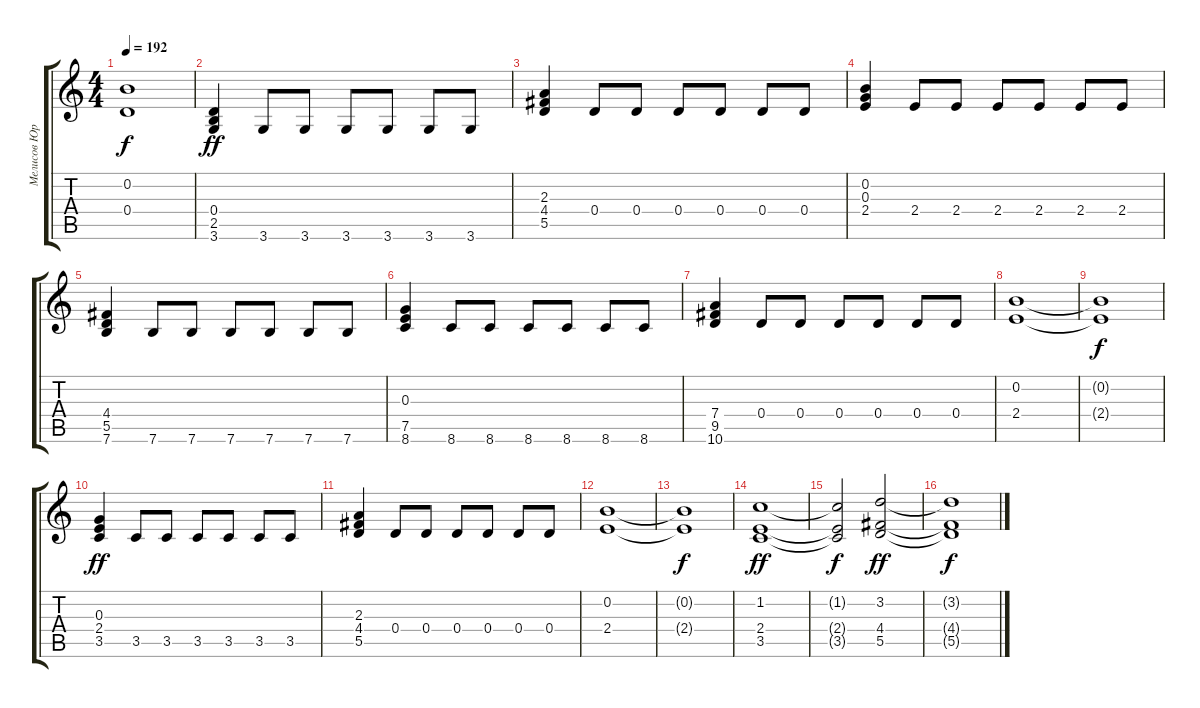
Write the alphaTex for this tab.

\track ("Мелисов Юрий" "Мелисов Юр") {instrument distortionguitar}
\staff {score tabs}
\tuning (E4 B3 G3 D3 A2 E2) {hide}
\ts (4 4)
\tempo 192
\clef g2
\ks c
(0.2 0.4).1{dy f} |
(0.4 2.5 3.6).4{dy ff} 3.6.8 3.6.8 3.6.8 3.6.8 3.6.8 3.6.8 |
(2.3 4.4 5.5).4 0.4.8 0.4.8 0.4.8 0.4.8 0.4.8 0.4.8 |
(0.2 0.3 2.4).4 2.4.8 2.4.8 2.4.8 2.4.8 2.4.8 2.4.8 |
(4.4 5.5 7.6).4 7.6.8 7.6.8 7.6.8 7.6.8 7.6.8 7.6.8 |
(0.3 7.5 8.6).4 8.6.8 8.6.8 8.6.8 8.6.8 8.6.8 8.6.8 |
(7.4 9.5 10.6).4 0.4.8 0.4.8 0.4.8 0.4.8 0.4.8 0.4.8 |
(0.2 2.4).1 |
(0.2{t} 2.4{t}).1{dy f} |
(0.3 2.4 3.5).4{dy ff} 3.5.8 3.5.8 3.5.8 3.5.8 3.5.8 3.5.8 |
(2.3 4.4 5.5).4 0.4.8 0.4.8 0.4.8 0.4.8 0.4.8 0.4.8 |
(0.2 2.4).1 |
(0.2{t} 2.4{t}).1{dy f} |
(1.2 2.4 3.5).1{dy ff} |
(1.2{t} 2.4{t} 3.5{t}).2{dy f} (3.2 4.4 5.5).2{dy ff} |
(3.2{t} 4.4{t} 5.5{t}).1{dy f}
